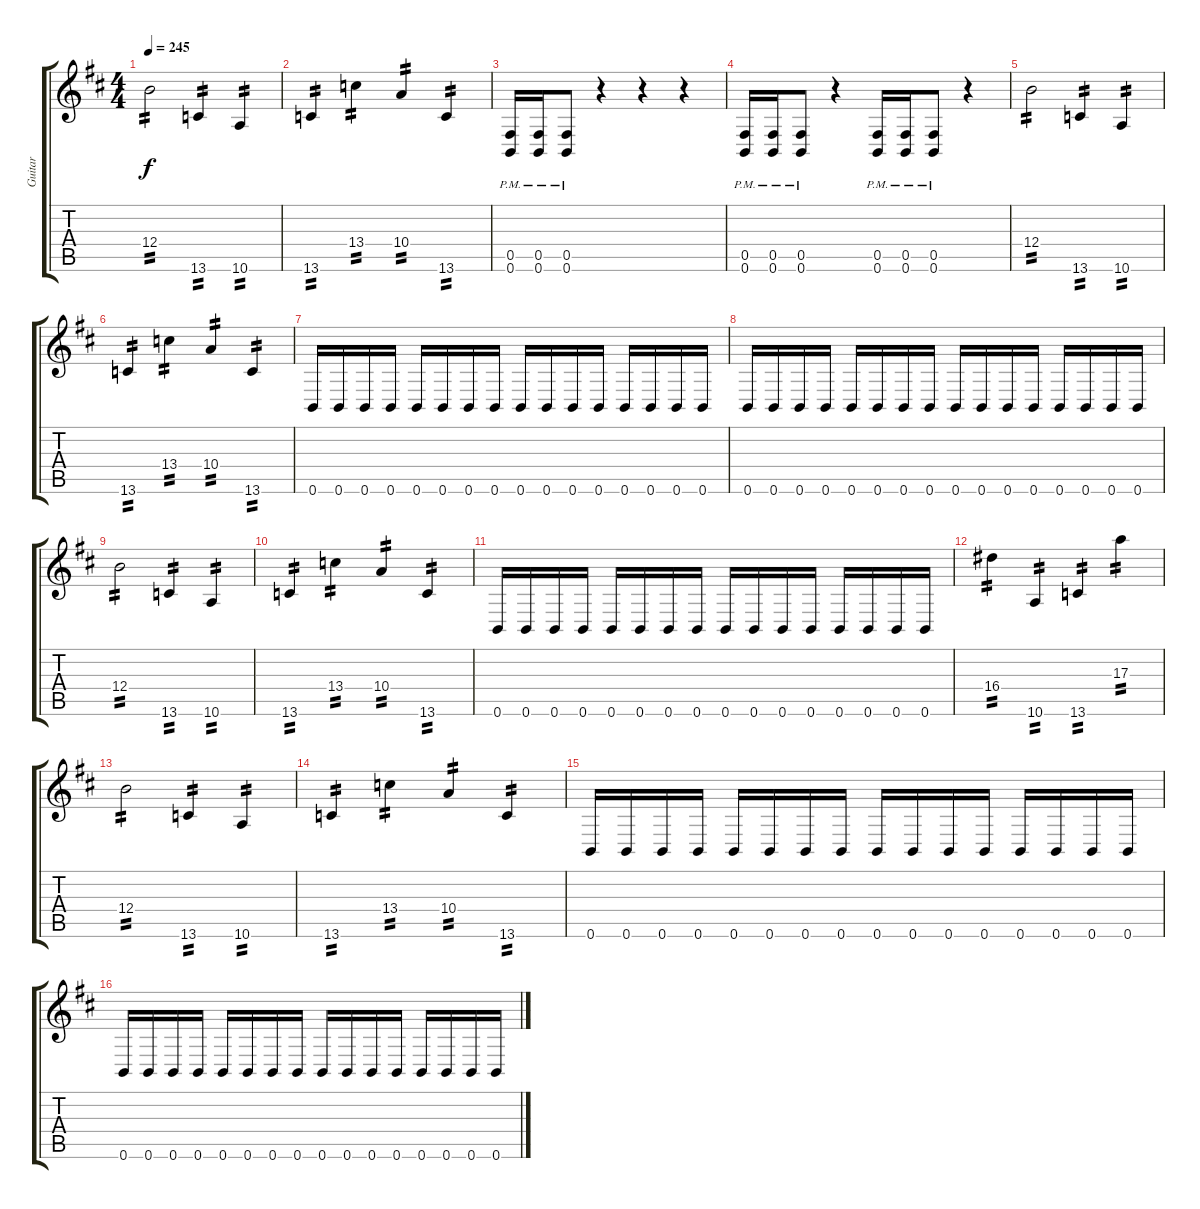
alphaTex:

\track ("Guitar" "Guitar") {instrument distortionguitar}
\staff {score tabs}
\tuning (Db4 Ab3 E3 B2 Gb2 B1) {hide}
\ts (4 4)
\tempo 245
\clef g2
\ks bminor
12.4.2{tp 2 dy f} 13.6.4{tp 2} 10.6.4{tp 2} |
13.6.4{tp 2} 13.4.4{tp 2} 10.4.4{tp 2} 13.6.4{tp 2} |
(0.5{pm} 0.6{pm}).16 (0.5{pm} 0.6{pm}).16 (0.5{pm} 0.6{pm}).8 r.4 r.4 r.4 |
(0.5{pm} 0.6{pm}).16 (0.5{pm} 0.6{pm}).16 (0.5{pm} 0.6{pm}).8 r.4 (0.5{pm} 0.6{pm}).16 (0.5{pm} 0.6{pm}).16 (0.5{pm} 0.6{pm}).8 r.4 |
12.4.2{tp 2} 13.6.4{tp 2} 10.6.4{tp 2} |
13.6.4{tp 2} 13.4.4{tp 2} 10.4.4{tp 2} 13.6.4{tp 2} |
0.6.16 0.6.16 0.6.16 0.6.16 0.6.16 0.6.16 0.6.16 0.6.16 0.6.16 0.6.16 0.6.16 0.6.16 0.6.16 0.6.16 0.6.16 0.6.16 |
0.6.16 0.6.16 0.6.16 0.6.16 0.6.16 0.6.16 0.6.16 0.6.16 0.6.16 0.6.16 0.6.16 0.6.16 0.6.16 0.6.16 0.6.16 0.6.16 |
12.4.2{tp 2} 13.6.4{tp 2} 10.6.4{tp 2} |
13.6.4{tp 2} 13.4.4{tp 2} 10.4.4{tp 2} 13.6.4{tp 2} |
0.6.16 0.6.16 0.6.16 0.6.16 0.6.16 0.6.16 0.6.16 0.6.16 0.6.16 0.6.16 0.6.16 0.6.16 0.6.16 0.6.16 0.6.16 0.6.16 |
16.4.4{tp 2} 10.6.4{tp 2} 13.6.4{tp 2} 17.3.4{tp 2} |
12.4.2{tp 2} 13.6.4{tp 2} 10.6.4{tp 2} |
13.6.4{tp 2} 13.4.4{tp 2} 10.4.4{tp 2} 13.6.4{tp 2} |
0.6.16 0.6.16 0.6.16 0.6.16 0.6.16 0.6.16 0.6.16 0.6.16 0.6.16 0.6.16 0.6.16 0.6.16 0.6.16 0.6.16 0.6.16 0.6.16 |
0.6.16 0.6.16 0.6.16 0.6.16 0.6.16 0.6.16 0.6.16 0.6.16 0.6.16 0.6.16 0.6.16 0.6.16 0.6.16 0.6.16 0.6.16 0.6.16
